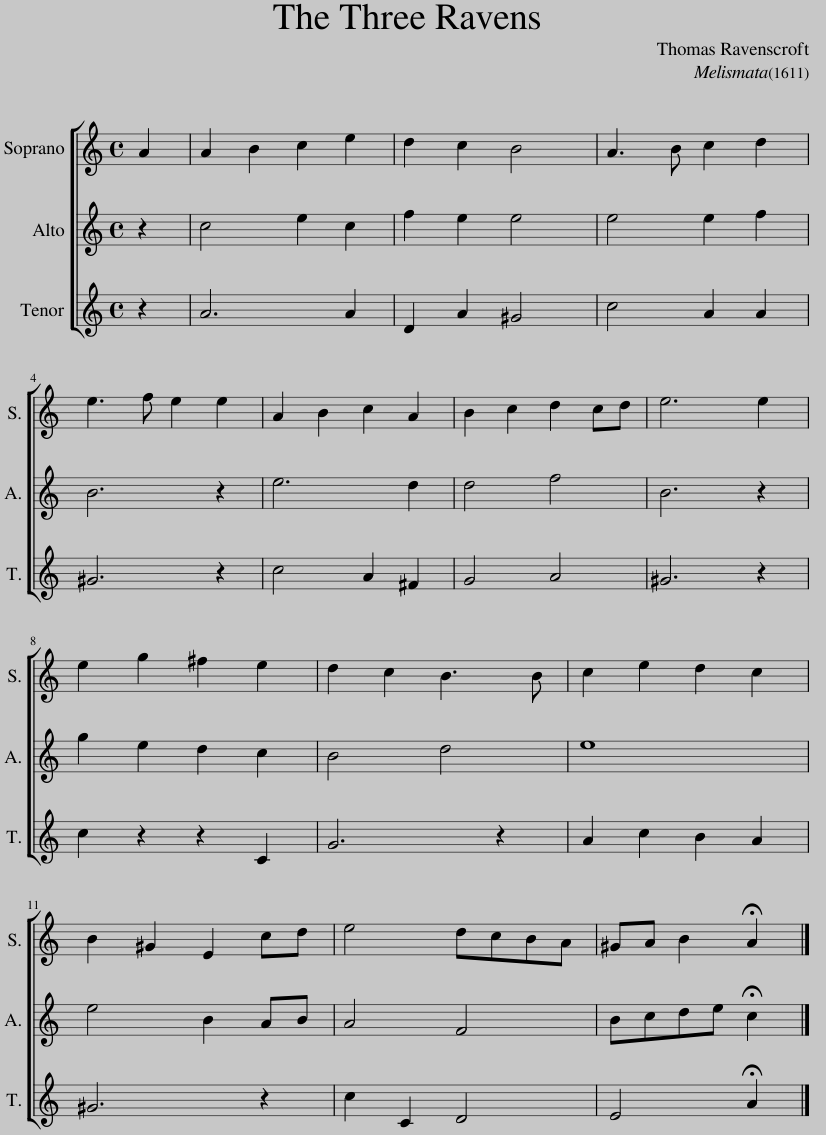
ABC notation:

X:1
%%score [ 1 2 3 ]
L:1/8
M:4/4
I:linebreak $
K:C
V:1 treble
V:2 treble
V:3 treble
V:1
 A2 | A2 B2 c2 e2 | d2 c2 B4 | A3 B c2 d2 |$ e3 f e2 e2 | %5
 A2 B2 c2 A2 | B2 c2 d2 cd | e6 e2 |$ e2 g2 ^f2 e2 | d2 c2 B3 B | %10
 c2 e2 d2 c2 |$ B2 ^G2 E2 cd | e4 dcBA | ^GA B2 !fermata!A2 |] %14
V:2
 z2 | c4 e2 c2 | f2 e2 e4 | e4 e2 f2 |$ B6 z2 | %5
 e6 d2 | d4 f4 | B6 z2 |$ g2 e2 d2 c2 | B4 d4 | %10
 e8 |$ e4 B2 AB | A4 F4 | Bcde !fermata!c2 |] %14
V:3
 z2 | A6 A2 | D2 A2 ^G4 | c4 A2 A2 |$ ^G6 z2 | %5
 c4 A2 ^F2 | G4 A4 | ^G6 z2 |$ c2 z2 z2 C2 | G6 z2 | %10
 A2 c2 B2 A2 |$ ^G6 z2 | c2 C2 D4 | E4 !fermata!A2 |] %14
